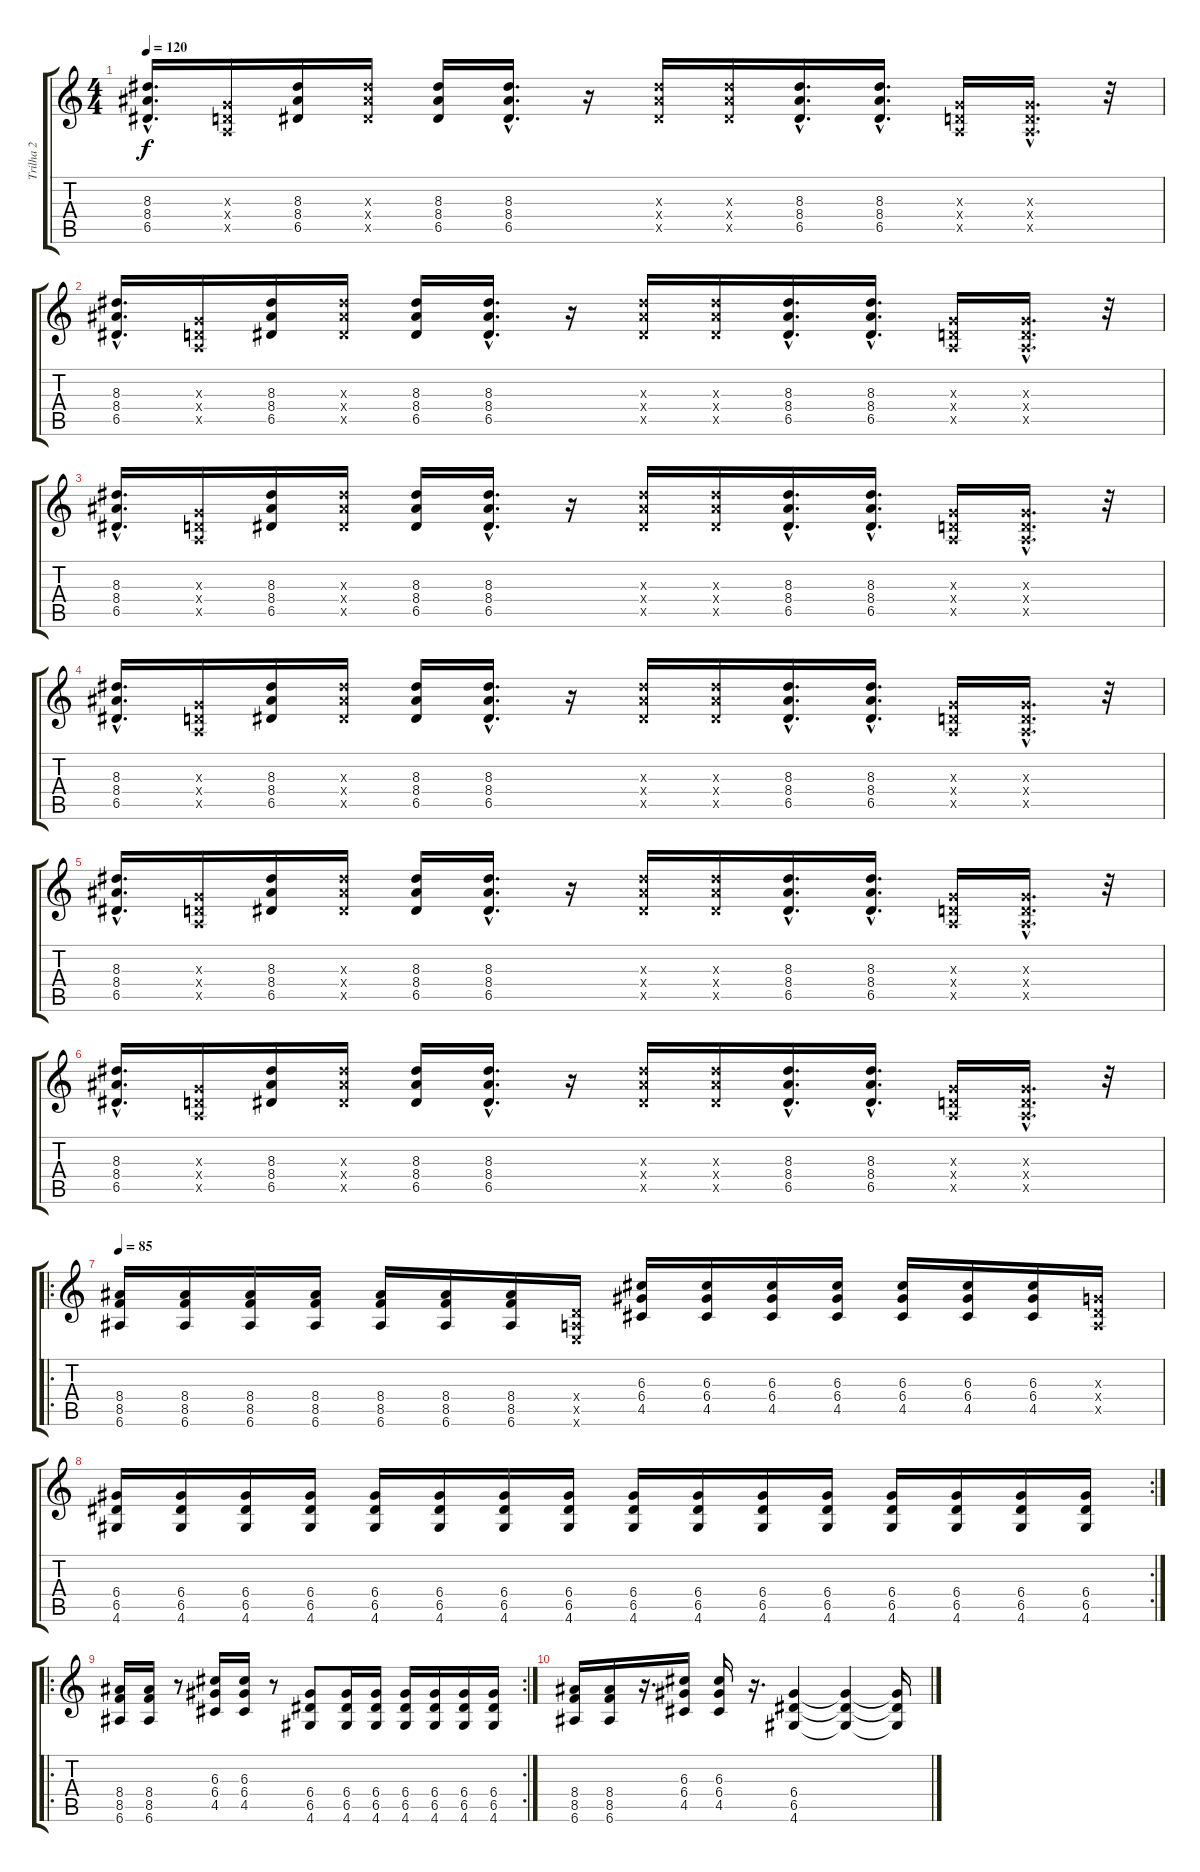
\track ("Trilha 2" "Trilha 2") {instrument acousticguitarsteel}
\staff {score tabs}
\tuning (E4 B3 G3 D3 A2 E2) {hide}
\ts (4 4)
\tempo 120
\clef g2
\ks c
(8.3{hac} 8.4{hac} 6.5{hac}).16{d dy f} (0.3{x} 0.4{x} 0.5{x}).16 (8.3 8.4 6.5).16 (8.3{x} 8.4{x} 6.5{x}).16 (8.3 8.4 6.5).16 (8.3{hac} 8.4{hac} 6.5{hac}).16{d} r.16 (8.3{x} 8.4{x} 6.5{x}).16 (8.3{x} 8.4{x} 6.5{x}).16 (8.3{hac} 8.4{hac} 6.5{hac}).16{d} (8.3{hac} 8.4{hac} 6.5{hac}).16{d} (0.3{x} 0.4{x} 0.5{x}).16 (0.3{hac x} 0.4{hac x} 0.5{hac x}).16{d} r.32 |
(8.3{hac} 8.4{hac} 6.5{hac}).16{d} (0.3{x} 0.4{x} 0.5{x}).16 (8.3 8.4 6.5).16 (8.3{x} 8.4{x} 6.5{x}).16 (8.3 8.4 6.5).16 (8.3{hac} 8.4{hac} 6.5{hac}).16{d} r.16 (8.3{x} 8.4{x} 6.5{x}).16 (8.3{x} 8.4{x} 6.5{x}).16 (8.3{hac} 8.4{hac} 6.5{hac}).16{d} (8.3{hac} 8.4{hac} 6.5{hac}).16{d} (0.3{x} 0.4{x} 0.5{x}).16 (0.3{hac x} 0.4{hac x} 0.5{hac x}).16{d} r.32 |
(8.3{hac} 8.4{hac} 6.5{hac}).16{d} (0.3{x} 0.4{x} 0.5{x}).16 (8.3 8.4 6.5).16 (8.3{x} 8.4{x} 6.5{x}).16 (8.3 8.4 6.5).16 (8.3{hac} 8.4{hac} 6.5{hac}).16{d} r.16 (8.3{x} 8.4{x} 6.5{x}).16 (8.3{x} 8.4{x} 6.5{x}).16 (8.3{hac} 8.4{hac} 6.5{hac}).16{d} (8.3{hac} 8.4{hac} 6.5{hac}).16{d} (0.3{x} 0.4{x} 0.5{x}).16 (0.3{hac x} 0.4{hac x} 0.5{hac x}).16{d} r.32 |
(8.3{hac} 8.4{hac} 6.5{hac}).16{d} (0.3{x} 0.4{x} 0.5{x}).16 (8.3 8.4 6.5).16 (8.3{x} 8.4{x} 6.5{x}).16 (8.3 8.4 6.5).16 (8.3{hac} 8.4{hac} 6.5{hac}).16{d} r.16 (8.3{x} 8.4{x} 6.5{x}).16 (8.3{x} 8.4{x} 6.5{x}).16 (8.3{hac} 8.4{hac} 6.5{hac}).16{d} (8.3{hac} 8.4{hac} 6.5{hac}).16{d} (0.3{x} 0.4{x} 0.5{x}).16 (0.3{hac x} 0.4{hac x} 0.5{hac x}).16{d} r.32 |
(8.3{hac} 8.4{hac} 6.5{hac}).16{d} (0.3{x} 0.4{x} 0.5{x}).16 (8.3 8.4 6.5).16 (8.3{x} 8.4{x} 6.5{x}).16 (8.3 8.4 6.5).16 (8.3{hac} 8.4{hac} 6.5{hac}).16{d} r.16 (8.3{x} 8.4{x} 6.5{x}).16 (8.3{x} 8.4{x} 6.5{x}).16 (8.3{hac} 8.4{hac} 6.5{hac}).16{d} (8.3{hac} 8.4{hac} 6.5{hac}).16{d} (0.3{x} 0.4{x} 0.5{x}).16 (0.3{hac x} 0.4{hac x} 0.5{hac x}).16{d} r.32 |
(8.3{hac} 8.4{hac} 6.5{hac}).16{d} (0.3{x} 0.4{x} 0.5{x}).16 (8.3 8.4 6.5).16 (8.3{x} 8.4{x} 6.5{x}).16 (8.3 8.4 6.5).16 (8.3{hac} 8.4{hac} 6.5{hac}).16{d} r.16 (8.3{x} 8.4{x} 6.5{x}).16 (8.3{x} 8.4{x} 6.5{x}).16 (8.3{hac} 8.4{hac} 6.5{hac}).16{d} (8.3{hac} 8.4{hac} 6.5{hac}).16{d} (0.3{x} 0.4{x} 0.5{x}).16 (0.3{hac x} 0.4{hac x} 0.5{hac x}).16{d} r.32 |
\ro
\tempo 85
(8.4 8.5 6.6).16 (8.4 8.5 6.6).16 (8.4 8.5 6.6).16 (8.4 8.5 6.6).16 (8.4 8.5 6.6).16 (8.4 8.5 6.6).16 (8.4 8.5 6.6).16 (0.4{x} 0.5{x} 0.6{x}).16 (6.3 6.4 4.5).16 (6.3 6.4 4.5).16 (6.3 6.4 4.5).16 (6.3 6.4 4.5).16 (6.3 6.4 4.5).16 (6.3 6.4 4.5).16 (6.3 6.4 4.5).16 (0.3{x} 0.4{x} 0.5{x}).16 |
\rc 2
(6.4 6.5 4.6).16 (6.4 6.5 4.6).16 (6.4 6.5 4.6).16 (6.4 6.5 4.6).16 (6.4 6.5 4.6).16 (6.4 6.5 4.6).16 (6.4 6.5 4.6).16 (6.4 6.5 4.6).16 (6.4 6.5 4.6).16 (6.4 6.5 4.6).16 (6.4 6.5 4.6).16 (6.4 6.5 4.6).16 (6.4 6.5 4.6).16 (6.4 6.5 4.6).16 (6.4 6.5 4.6).16 (6.4 6.5 4.6).16 |
\ro
\rc 2
(8.4 8.5 6.6).16 (8.4 8.5 6.6).16 r.8 (6.3 6.4 4.5).16 (6.3 6.4 4.5).16 r.8 (6.4 6.5 4.6).8 (6.4 6.5 4.6).16 (6.4 6.5 4.6).16 (6.4 6.5 4.6).16 (6.4 6.5 4.6).16 (6.4 6.5 4.6).16 (6.4 6.5 4.6).16 |
(8.4 8.5 6.6).16 (8.4 8.5 6.6).16 r.16{d} (6.3 6.4 4.5).16 (6.3 6.4 4.5).16 r.16{d} (6.4 6.5 4.6).4 (6.4{t} 6.5{t} 4.6{t}).4 (6.4{t} 6.5{t} 4.6{t}).16
